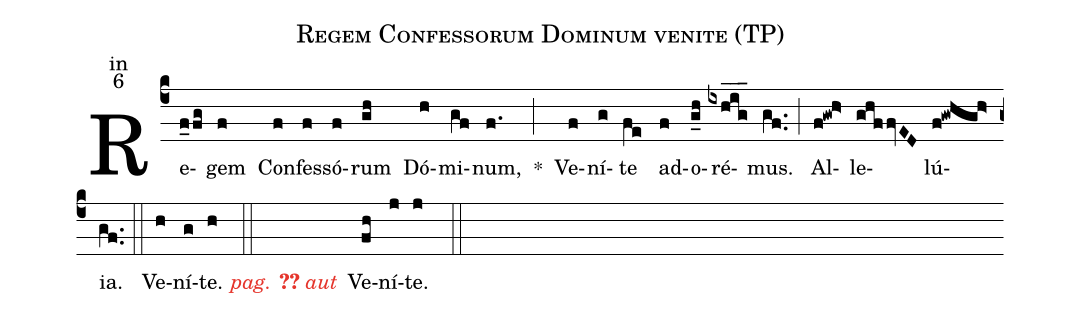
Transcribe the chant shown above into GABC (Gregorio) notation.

name:Regem Confessorum Dominum venite (TP);
office-part:in;
mode:6;
%%
(c4) Re(f_0fg)gem(f) Con(f)fes(f)só(f)rum(gh) Dó(h)mi(gf)num,(f.) <sp>*</sp>(;)
Ve(f)ní(g)te(fe) ad(f)o(g_h)ré(ixhig___)mus.(gf..) (;) Al(f!gw!h>)le(ghffvED)lú(f!gwhgh>){ia}.(gf..) (::)

Ve(h)ní(g)t{e}. <c><i>pag. <v>\pageref{M-ORIP6a}</v> aut</i></c>(h ::)
Ve(fh)ní(j)t{e}.(j ::)
